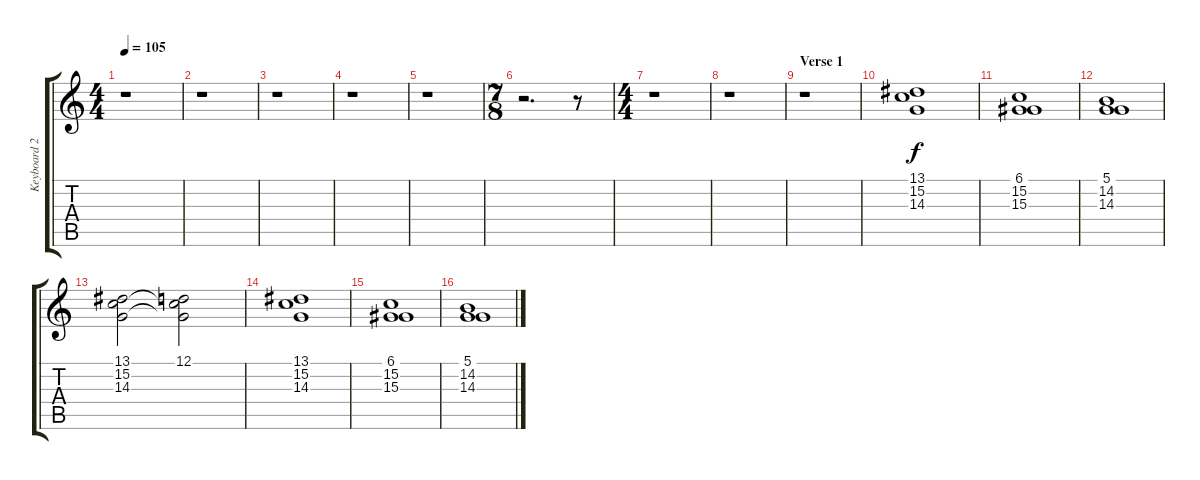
\track ("Keyboard 2" "Keyboard 2") {instrument synthstrings2}
\staff {score tabs}
\tuning (D4 A3 F3 C3 G2 C2) {hide}
\ts (4 4)
\tempo 105
\clef g2
\ks c
r.1{dy f instrument synthstrings2} |
r.1 |
r.1 |
r.1 |
r.1 |
\ts (7 8)
r.2{d} r.8 |
\ts (4 4)
r.1 |
r.1 |
\section ("" "Verse 1")
r.1 |
(13.1 15.2 14.3).1 |
(6.1 15.2 15.3).1 |
(5.1 14.2 14.3).1 |
(13.1 15.2 14.3).2 (12.1 15.2{t} 14.3{t}).2 |
(13.1 15.2 14.3).1 |
(6.1 15.2 15.3).1 |
(5.1 14.2 14.3).1
